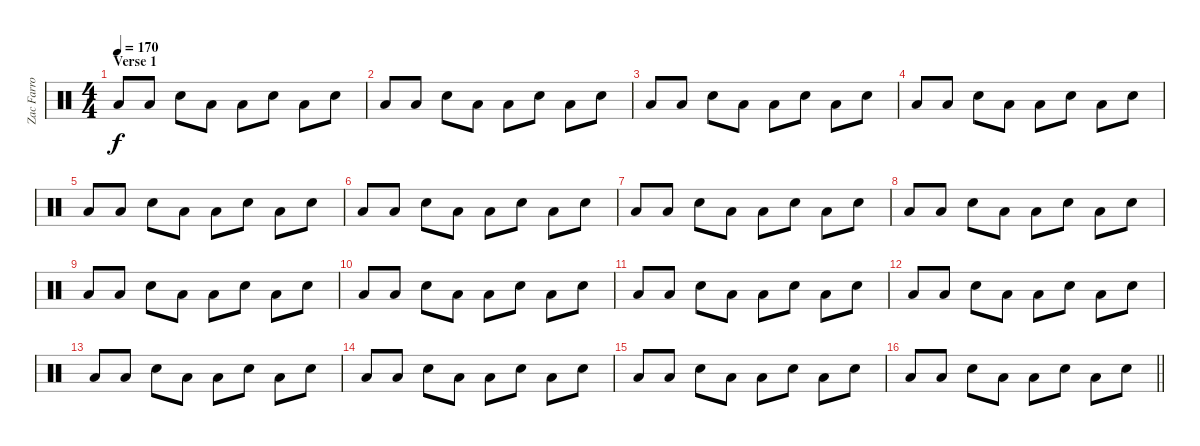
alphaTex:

\track ("Zac Farro (Percussion)" "Zac Farro ") {instrument percussion}
\staff {score}
\articulation defaults
\ts (4 4)
\section ("" "Verse 1")
\tempo 170
\clef neutral
\ks c "Low Floor Tom (hit)".8{dy f} "Low Floor Tom (hit)".8 "Electric Snare (hit)".8 "Low Floor Tom (hit)".8 "Low Floor Tom (hit)".8 "Electric Snare (hit)".8 "Low Floor Tom (hit)".8 "Electric Snare (hit)".8
|
"Low Floor Tom (hit)".8 "Low Floor Tom (hit)".8 "Electric Snare (hit)".8 "Low Floor Tom (hit)".8 "Low Floor Tom (hit)".8 "Electric Snare (hit)".8 "Low Floor Tom (hit)".8 "Electric Snare (hit)".8 |
"Low Floor Tom (hit)".8 "Low Floor Tom (hit)".8 "Electric Snare (hit)".8 "Low Floor Tom (hit)".8 "Low Floor Tom (hit)".8 "Electric Snare (hit)".8 "Low Floor Tom (hit)".8 "Electric Snare (hit)".8 |
"Low Floor Tom (hit)".8 "Low Floor Tom (hit)".8 "Electric Snare (hit)".8 "Low Floor Tom (hit)".8 "Low Floor Tom (hit)".8 "Electric Snare (hit)".8 "Low Floor Tom (hit)".8 "Electric Snare (hit)".8 |
"Low Floor Tom (hit)".8 "Low Floor Tom (hit)".8 "Electric Snare (hit)".8 "Low Floor Tom (hit)".8 "Low Floor Tom (hit)".8 "Electric Snare (hit)".8 "Low Floor Tom (hit)".8 "Electric Snare (hit)".8 |
"Low Floor Tom (hit)".8 "Low Floor Tom (hit)".8 "Electric Snare (hit)".8 "Low Floor Tom (hit)".8 "Low Floor Tom (hit)".8 "Electric Snare (hit)".8 "Low Floor Tom (hit)".8 "Electric Snare (hit)".8 |
"Low Floor Tom (hit)".8 "Low Floor Tom (hit)".8 "Electric Snare (hit)".8 "Low Floor Tom (hit)".8 "Low Floor Tom (hit)".8 "Electric Snare (hit)".8 "Low Floor Tom (hit)".8 "Electric Snare (hit)".8 |
"Low Floor Tom (hit)".8 "Low Floor Tom (hit)".8 "Electric Snare (hit)".8 "Low Floor Tom (hit)".8 "Low Floor Tom (hit)".8 "Electric Snare (hit)".8 "Low Floor Tom (hit)".8 "Electric Snare (hit)".8 |
"Low Floor Tom (hit)".8 "Low Floor Tom (hit)".8 "Electric Snare (hit)".8 "Low Floor Tom (hit)".8 "Low Floor Tom (hit)".8 "Electric Snare (hit)".8 "Low Floor Tom (hit)".8 "Electric Snare (hit)".8 |
"Low Floor Tom (hit)".8 "Low Floor Tom (hit)".8 "Electric Snare (hit)".8 "Low Floor Tom (hit)".8 "Low Floor Tom (hit)".8 "Electric Snare (hit)".8 "Low Floor Tom (hit)".8 "Electric Snare (hit)".8 |
"Low Floor Tom (hit)".8 "Low Floor Tom (hit)".8 "Electric Snare (hit)".8 "Low Floor Tom (hit)".8 "Low Floor Tom (hit)".8 "Electric Snare (hit)".8 "Low Floor Tom (hit)".8 "Electric Snare (hit)".8 |
"Low Floor Tom (hit)".8 "Low Floor Tom (hit)".8 "Electric Snare (hit)".8 "Low Floor Tom (hit)".8 "Low Floor Tom (hit)".8 "Electric Snare (hit)".8 "Low Floor Tom (hit)".8 "Electric Snare (hit)".8 |
"Low Floor Tom (hit)".8 "Low Floor Tom (hit)".8 "Electric Snare (hit)".8 "Low Floor Tom (hit)".8 "Low Floor Tom (hit)".8 "Electric Snare (hit)".8 "Low Floor Tom (hit)".8 "Electric Snare (hit)".8 |
"Low Floor Tom (hit)".8 "Low Floor Tom (hit)".8 "Electric Snare (hit)".8 "Low Floor Tom (hit)".8 "Low Floor Tom (hit)".8 "Electric Snare (hit)".8 "Low Floor Tom (hit)".8 "Electric Snare (hit)".8 |
"Low Floor Tom (hit)".8 "Low Floor Tom (hit)".8 "Electric Snare (hit)".8 "Low Floor Tom (hit)".8 "Low Floor Tom (hit)".8 "Electric Snare (hit)".8 "Low Floor Tom (hit)".8 "Electric Snare (hit)".8 |
\barLineRight lightlight "Low Floor Tom (hit)".8 "Low Floor Tom (hit)".8 "Electric Snare (hit)".8 "Low Floor Tom (hit)".8 "Low Floor Tom (hit)".8 "Electric Snare (hit)".8 "Low Floor Tom (hit)".8 "Electric Snare (hit)".8
